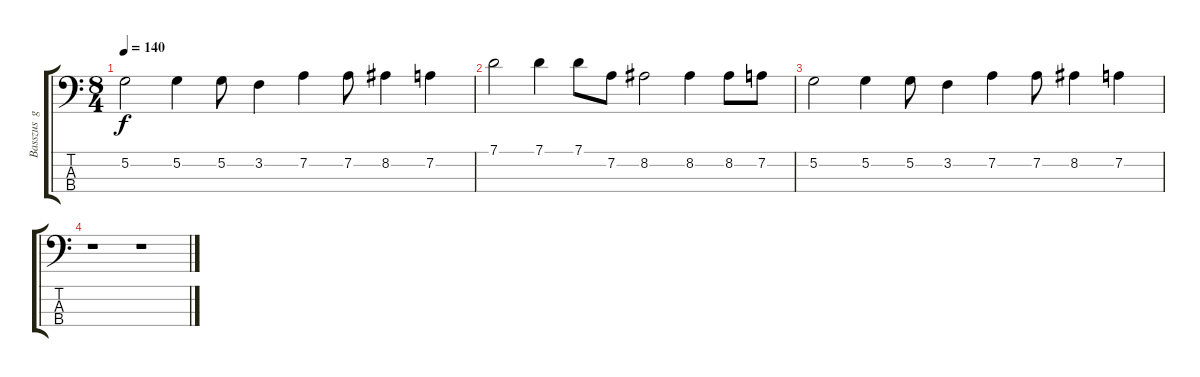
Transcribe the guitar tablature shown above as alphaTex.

\track ("Basszus  gitár" "Basszus  g") {instrument electricbassfinger}
\staff {score tabs}
\tuning (G2 D2 A1 E1) {hide}
\ts (8 4)
\tempo 140
\clef f4
\ks c
5.2.2{dy f} 5.2.4 5.2.8 3.2.4 7.2.4 7.2.8 8.2.4 7.2.4 |
7.1.2 7.1.4 7.1.8 7.2.8 8.2.2 8.2.4 8.2.8 7.2.8 |
5.2.2 5.2.4 5.2.8 3.2.4 7.2.4 7.2.8 8.2.4 7.2.4 |
r.1 r.1
